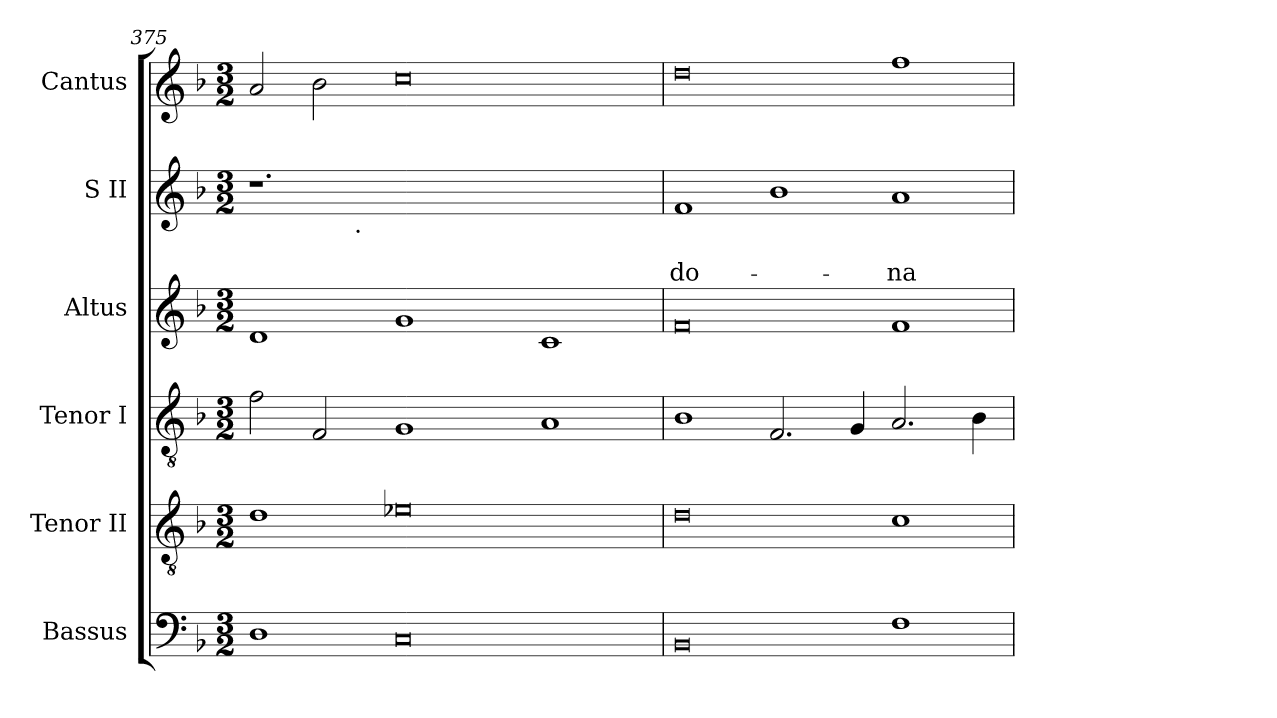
**kern	**kern	**kern	**kern	**kern	**text	**text	**kern
*part6	*part5	*part4	*part3	*part2	*part2	*part2	*part1
*staff6	*staff5	*staff4	*staff3	*staff2	*staff2	*staff2	*staff1
*I"Bassus	*I"Tenor II	*I"Tenor I	*I"Altus	*I"S II	*	*	*I"Cantus
*I'B	*I'T II	*I'T I	*I'A	*	*	*	*
*clefF4	*clefGv2	*clefGv2	*clefG2	*clefG2	*	*	*clefG2
*k[b-]	*k[b-]	*k[b-]	*k[b-]	*k[b-]	*	*	*k[b-]
*F:	*F:	*F:	*F:	*F:	*	*	*F:
*M3/2	*M3/2	*M3/2	*M3/2	*M3/2	*	*	*M3/2
=375	=375	=375	=375	=375	=375	=375	=375
*	*	*	*	*^	*	*	*
1D	1d	2f\	1d	1.r	2.ryy	.	.	2a/
.	.	2F/	.	.	.	.	.	2b-\
!	!	!	!	!	!LO:TX:b:t=.	!	!	!
.	.	.	.	.	1ryy	.	.	.
0C	0e-X	1G	1g	.	.	.	.	0cc
.	.	.	.	1.ryy	.	.	.	.
.	.	.	.	.	1ryy	.	.	.
.	.	1A	1c	.	.	.	.	.
.	.	.	.	.	4ryy	.	.	.
=376	=376	=376	=376	=376	=376	=376	=376	=376
!	!	!	!	!	!	!	!LO:LY:b	!
*	*	*	*	*v	*v	*	*	*
0BB-	0d	1B-	0f	1f	.	do-	0dd
.	.	2.F/	.	1b-	.	.	.
.	.	4G/	.	.	.	.	.
!	!	!	!	!	!	!LO:LY:b	!
1F	1c	2.A/	1f	1a	.	-na	1ff
.	.	4B-\	.	.	.	.	.
=	=	=	=	=	=	=	=
*-	*-	*-	*-	*-	*-	*-	*-
